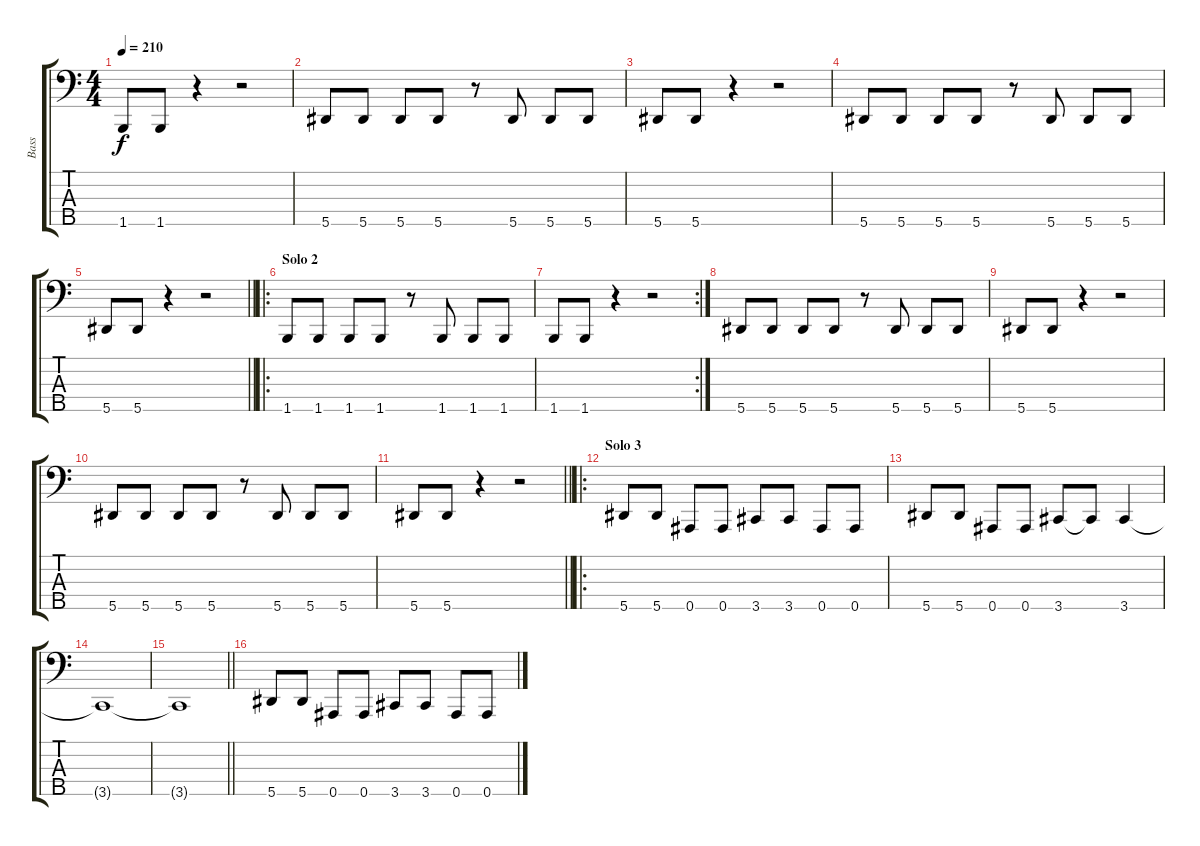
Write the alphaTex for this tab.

\track ("Bass" "Bass") {instrument acousticguitarsteel}
\staff {score tabs}
\tuning (Gb2 Db2 Ab1 Eb1 Bb0) {hide}
\ts (4 4)
\tempo 210
\clef f4
\ks c
1.5.8{dy f} 1.5.8 r.4 r.2 |
5.5.8 5.5.8 5.5.8 5.5.8 r.8 5.5.8 5.5.8 5.5.8 |
5.5.8 5.5.8 r.4 r.2 |
5.5.8 5.5.8 5.5.8 5.5.8 r.8 5.5.8 5.5.8 5.5.8 |
\barLineRight lightlight
5.5.8 5.5.8 r.4 r.2 |
\ro
\section ("" "Solo 2")
1.5.8 1.5.8 1.5.8 1.5.8 r.8 1.5.8 1.5.8 1.5.8 |
\rc 2
1.5.8 1.5.8 r.4 r.2 |
5.5.8 5.5.8 5.5.8 5.5.8 r.8 5.5.8 5.5.8 5.5.8 |
5.5.8 5.5.8 r.4 r.2 |
5.5.8 5.5.8 5.5.8 5.5.8 r.8 5.5.8 5.5.8 5.5.8 |
\barLineRight lightlight
5.5.8 5.5.8 r.4 r.2 |
\ro
\section ("" "Solo 3")
5.5.8 5.5.8 0.5.8 0.5.8 3.5.8 3.5.8 0.5.8 0.5.8 |
5.5.8 5.5.8 0.5.8 0.5.8 3.5.8 3.5{t}.8 3.5.4 |
3.5{t}.1 |
\barLineRight lightlight
3.5{t}.1 |
5.5.8 5.5.8 0.5.8 0.5.8 3.5.8 3.5.8 0.5.8 0.5.8
